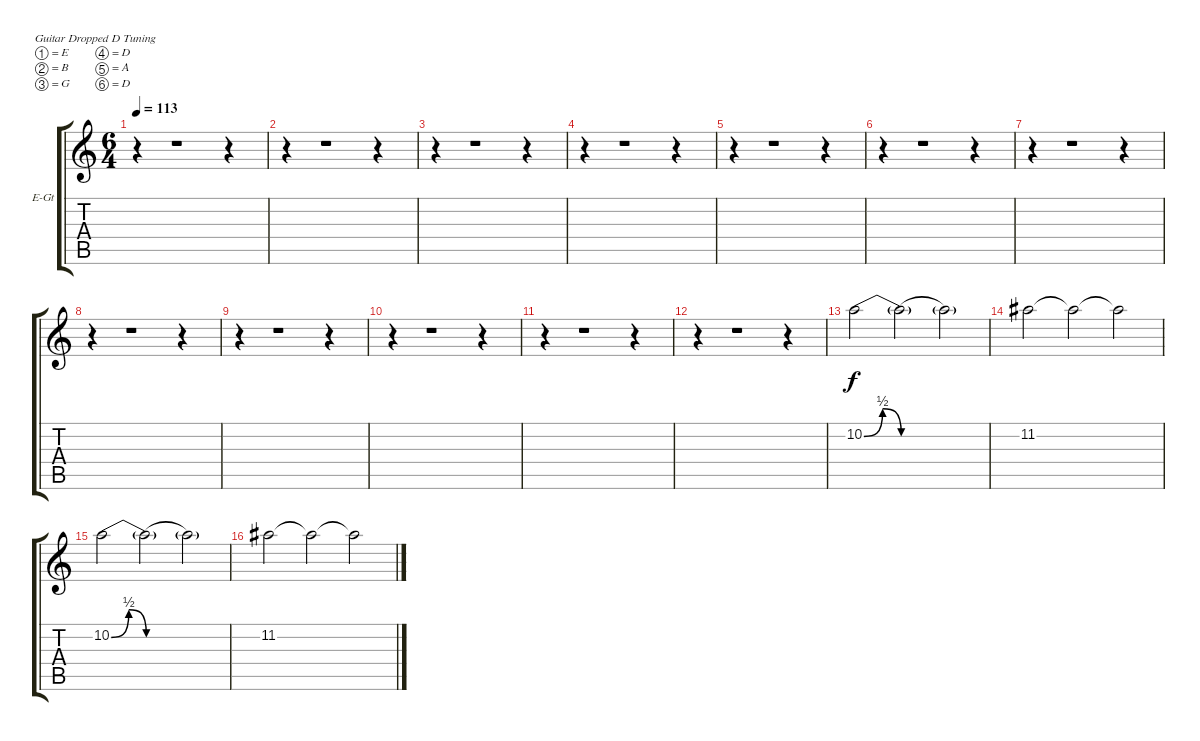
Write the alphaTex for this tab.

\bracketExtendMode groupsimilarinstruments
\firstSystemTrackNameOrientation horizontal
\otherSystemsTrackNameOrientation horizontal
\track ("Track 6" "E-Gt") {instrument distortionguitar}
\staff {score tabs}
\tuning (E4 B3 G3 D3 A2 D2)
\ts (6 4)
\tempo 113
\clef g2
\ks c
r.4{dy f} r.1 r.4 |
r.4 r.1 r.4 |
r.4 r.1 r.4 |
r.4 r.1 r.4 |
r.4 r.1 r.4 |
r.4 r.1 r.4 |
r.4 r.1 r.4 |
r.4 r.1 r.4 |
r.4 r.1 r.4 |
r.4 r.1 r.4 |
r.4 r.1 r.4 |
r.4 r.1 r.4 |
10.2{be (bendrelease 0 0 30 2 30 2 60 0)}.2 10.2{be (hold 0 0 60 0) t}.2 10.2{be (hold 0 0 60 0) t}.2 |
11.2.2 11.2{t}.2 11.2{t}.2 |
10.2{be (bendrelease 0 0 30 2 30 2 60 0)}.2 10.2{be (hold 0 0 60 0) t}.2 10.2{be (hold 0 0 60 0) t}.2 |
11.2.2 11.2{t}.2 11.2{t}.2
